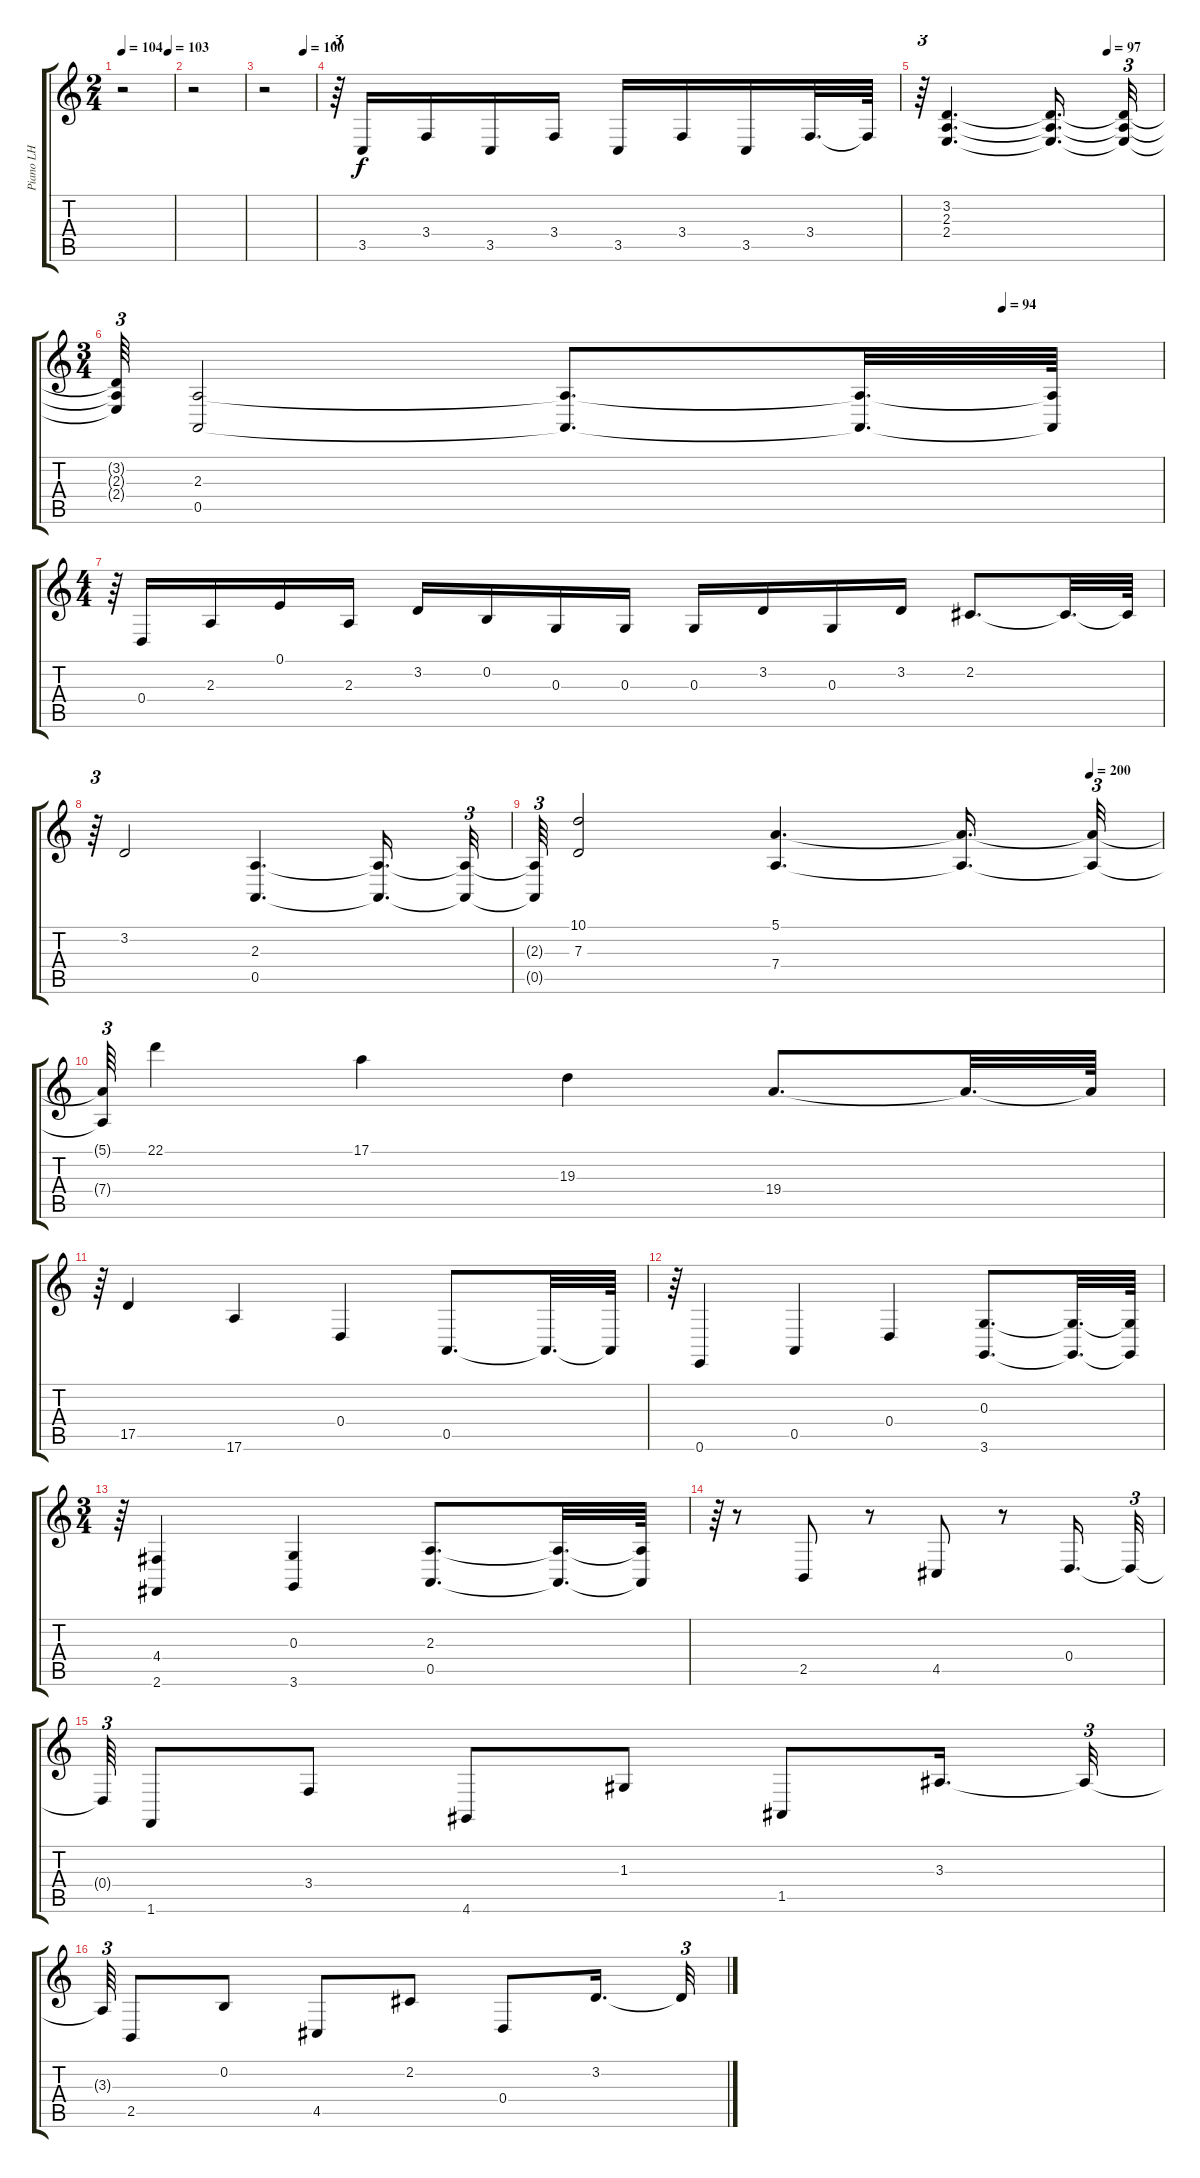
\track ("Piano LH" "Piano LH") {instrument acousticgrandpiano}
\staff {score tabs}
\tuning (E4 B3 G3 D3 A2 E2) {hide}
\ts (2 4)
\tempo 104
\tempo (103 0.8958333333333334)
\clef g2
\ks c
r.2{dy f} |
r.2 |
\tempo (100 0.7708333333333334)
r.2 |
r.64{tu (3 2)} 3.5.16 3.4.16 3.5.16 3.4.16 3.5.16 3.4.16 3.5.16 3.4.32{d} 3.4{t}.64 |
\tempo (97 0.7708333333333334)
r.64{tu (3 2)} (3.2 2.3 2.4).4{d} (3.2{t} 2.3{t} 2.4{t}).16{d} (3.2{t} 2.3{t} 2.4{t}).32{tu (3 2)} |
\ts (3 4)
\tempo (94 0.8472222222222222)
(3.2{t} 2.3{t} 2.4{t}).64{tu (3 2)} (2.3 0.5).2 (2.3{t} 0.5{t}).8{d} (2.3{t} 0.5{t}).32{d} (2.3{t} 0.5{t}).64 |
\ts (4 4)
r.64{tu (3 2)} 0.4.16 2.3.16 0.1.16 2.3.16 3.2.16 0.2.16 0.3.16 0.3.16 0.3.16 3.2.16 0.3.16 3.2.16 2.2.8{d} 2.2{t}.32{d} 2.2{t}.64 |
r.64{tu (3 2)} 3.2.2 (2.3 0.5).4{d} (2.3{t} 0.5{t}).16{d} (2.3{t} 0.5{t}).32{tu (3 2)} |
\tempo (200 0.8854166666666666)
(2.3{t} 0.5{t}).64{tu (3 2)} (10.1 7.3).2 (5.1 7.4).4{d} (5.1{t} 7.4{t}).16{d} (5.1{t} 7.4{t}).32{tu (3 2)} |
(5.1{t} 7.4{t}).64{tu (3 2)} 22.1.4 17.1.4 19.3.4 19.4.8{d} 19.4{t}.32{d} 19.4{t}.64 |
r.64{tu (3 2)} 17.5.4 17.6.4 0.4.4 0.5.8{d} 0.5{t}.32{d} 0.5{t}.64 |
r.64{tu (3 2)} 0.6.4 0.5.4 0.4.4 (0.3 3.6).8{d} (0.3{t} 3.6{t}).32{d} (0.3{t} 3.6{t}).64 |
\ts (3 4)
r.64{tu (3 2)} (4.4 2.6).4 (0.3 3.6).4 (2.3 0.5).8{d} (2.3{t} 0.5{t}).32{d} (2.3{t} 0.5{t}).64 |
r.64{tu (3 2)} r.8 2.5.8 r.8 4.5.8 r.8 0.4.16{d} 0.4{t}.32{tu (3 2)} |
0.4{t}.64{tu (3 2)} 1.6.8 3.4.8 4.6.8 1.3.8 1.5.8 3.3.16{d} 3.3{t}.32{tu (3 2)} |
3.3{t}.64{tu (3 2)} 2.5.8 0.2.8 4.5.8 2.2.8 0.4.8 3.2.16{d} 3.2{t}.32{tu (3 2)}
